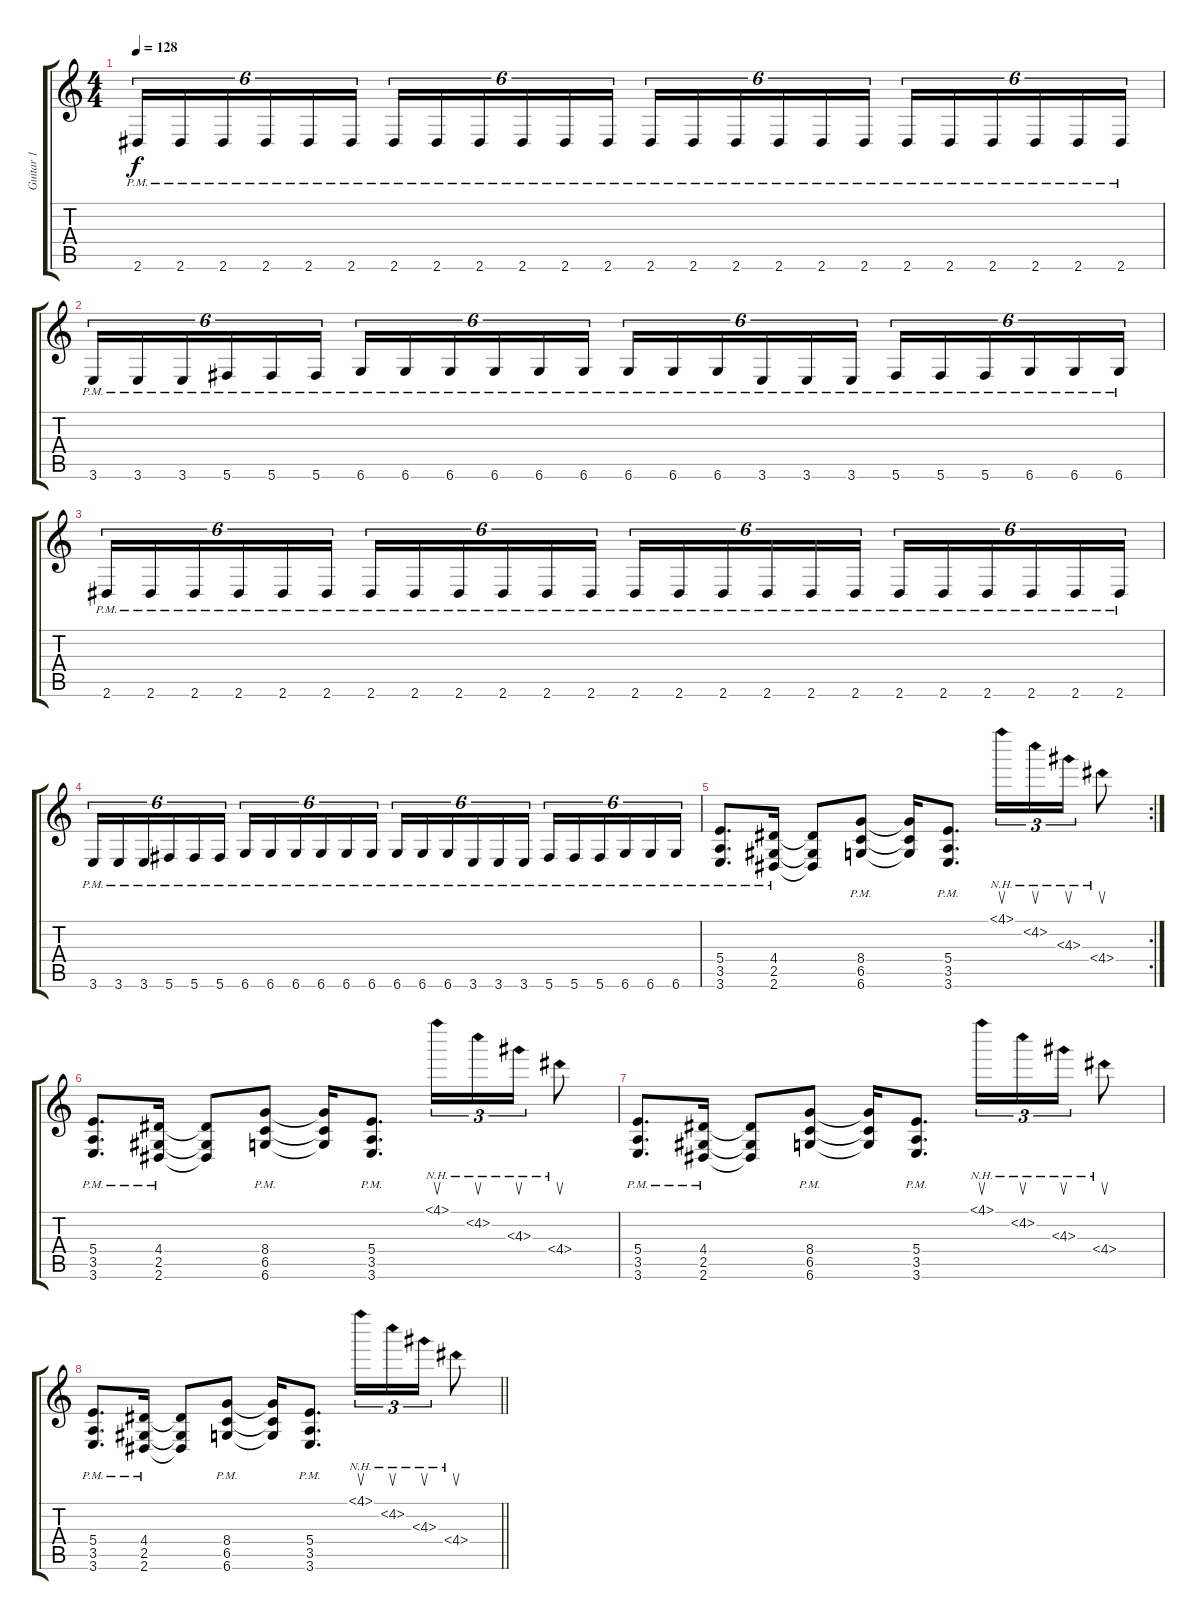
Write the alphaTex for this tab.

\track ("Guitar 1" "Guitar 1") {instrument distortionguitar}
\staff {score tabs}
\tuning (Db4 Ab3 E3 B2 Gb2 Db2) {hide}
\ts (4 4)
\tempo 128
\clef g2
\ks c
2.6{pm}.16{tu (6 4) dy f} 2.6{pm}.16{tu (6 4)} 2.6{pm}.16{tu (6 4)} 2.6{pm}.16{tu (6 4)} 2.6{pm}.16{tu (6 4)} 2.6{pm}.16{tu (6 4)} 2.6{pm}.16{tu (6 4)} 2.6{pm}.16{tu (6 4)} 2.6{pm}.16{tu (6 4)} 2.6{pm}.16{tu (6 4)} 2.6{pm}.16{tu (6 4)} 2.6{pm}.16{tu (6 4)} 2.6{pm}.16{tu (6 4)} 2.6{pm}.16{tu (6 4)} 2.6{pm}.16{tu (6 4)} 2.6{pm}.16{tu (6 4)} 2.6{pm}.16{tu (6 4)} 2.6{pm}.16{tu (6 4)} 2.6{pm}.16{tu (6 4)} 2.6{pm}.16{tu (6 4)} 2.6{pm}.16{tu (6 4)} 2.6{pm}.16{tu (6 4)} 2.6{pm}.16{tu (6 4)} 2.6{pm}.16{tu (6 4)} |
3.6{pm}.16{tu (6 4)} 3.6{pm}.16{tu (6 4)} 3.6{pm}.16{tu (6 4)} 5.6{pm}.16{tu (6 4)} 5.6{pm}.16{tu (6 4)} 5.6{pm}.16{tu (6 4)} 6.6{pm}.16{tu (6 4)} 6.6{pm}.16{tu (6 4)} 6.6{pm}.16{tu (6 4)} 6.6{pm}.16{tu (6 4)} 6.6{pm}.16{tu (6 4)} 6.6{pm}.16{tu (6 4)} 6.6{pm}.16{tu (6 4)} 6.6{pm}.16{tu (6 4)} 6.6{pm}.16{tu (6 4)} 3.6{pm}.16{tu (6 4)} 3.6{pm}.16{tu (6 4)} 3.6{pm}.16{tu (6 4)} 5.6{pm}.16{tu (6 4)} 5.6{pm}.16{tu (6 4)} 5.6{pm}.16{tu (6 4)} 6.6{pm}.16{tu (6 4)} 6.6{pm}.16{tu (6 4)} 6.6{pm}.16{tu (6 4)} |
2.6{pm}.16{tu (6 4)} 2.6{pm}.16{tu (6 4)} 2.6{pm}.16{tu (6 4)} 2.6{pm}.16{tu (6 4)} 2.6{pm}.16{tu (6 4)} 2.6{pm}.16{tu (6 4)} 2.6{pm}.16{tu (6 4)} 2.6{pm}.16{tu (6 4)} 2.6{pm}.16{tu (6 4)} 2.6{pm}.16{tu (6 4)} 2.6{pm}.16{tu (6 4)} 2.6{pm}.16{tu (6 4)} 2.6{pm}.16{tu (6 4)} 2.6{pm}.16{tu (6 4)} 2.6{pm}.16{tu (6 4)} 2.6{pm}.16{tu (6 4)} 2.6{pm}.16{tu (6 4)} 2.6{pm}.16{tu (6 4)} 2.6{pm}.16{tu (6 4)} 2.6{pm}.16{tu (6 4)} 2.6{pm}.16{tu (6 4)} 2.6{pm}.16{tu (6 4)} 2.6{pm}.16{tu (6 4)} 2.6{pm}.16{tu (6 4)} |
3.6{pm}.16{tu (6 4)} 3.6{pm}.16{tu (6 4)} 3.6{pm}.16{tu (6 4)} 5.6{pm}.16{tu (6 4)} 5.6{pm}.16{tu (6 4)} 5.6{pm}.16{tu (6 4)} 6.6{pm}.16{tu (6 4)} 6.6{pm}.16{tu (6 4)} 6.6{pm}.16{tu (6 4)} 6.6{pm}.16{tu (6 4)} 6.6{pm}.16{tu (6 4)} 6.6{pm}.16{tu (6 4)} 6.6{pm}.16{tu (6 4)} 6.6{pm}.16{tu (6 4)} 6.6{pm}.16{tu (6 4)} 3.6{pm}.16{tu (6 4)} 3.6{pm}.16{tu (6 4)} 3.6{pm}.16{tu (6 4)} 5.6{pm}.16{tu (6 4)} 5.6{pm}.16{tu (6 4)} 5.6{pm}.16{tu (6 4)} 6.6{pm}.16{tu (6 4)} 6.6{pm}.16{tu (6 4)} 6.6{pm}.16{tu (6 4)} |
\rc 2
(5.4{pm} 3.5{pm} 3.6{pm}).8{d} (4.4{pm} 2.5{pm} 2.6{pm}).16 (4.4{t} 2.5{t} 2.6{t}).8 (8.4{pm} 6.5{pm} 6.6{pm}).8 (8.4{t} 6.5{t} 6.6{t}).16 (5.4{pm} 3.5{pm} 3.6{pm}).8{d} 4.1{nh}.16{su tu (3 2)} 4.2{nh}.16{su tu (3 2)} 4.3{nh}.16{su tu (3 2)} 4.4{nh}.8{su} |
(5.4{pm} 3.5{pm} 3.6{pm}).8{d} (4.4{pm} 2.5{pm} 2.6{pm}).16 (4.4{t} 2.5{t} 2.6{t}).8 (8.4{pm} 6.5{pm} 6.6{pm}).8 (8.4{t} 6.5{t} 6.6{t}).16 (5.4{pm} 3.5{pm} 3.6{pm}).8{d} 4.1{nh}.16{su tu (3 2)} 4.2{nh}.16{su tu (3 2)} 4.3{nh}.16{su tu (3 2)} 4.4{nh}.8{su} |
(5.4{pm} 3.5{pm} 3.6{pm}).8{d} (4.4{pm} 2.5{pm} 2.6{pm}).16 (4.4{t} 2.5{t} 2.6{t}).8 (8.4{pm} 6.5{pm} 6.6{pm}).8 (8.4{t} 6.5{t} 6.6{t}).16 (5.4{pm} 3.5{pm} 3.6{pm}).8{d} 4.1{nh}.16{su tu (3 2)} 4.2{nh}.16{su tu (3 2)} 4.3{nh}.16{su tu (3 2)} 4.4{nh}.8{su} |
\barLineRight lightlight
(5.4{pm} 3.5{pm} 3.6{pm}).8{d} (4.4{pm} 2.5{pm} 2.6{pm}).16 (4.4{t} 2.5{t} 2.6{t}).8 (8.4{pm} 6.5{pm} 6.6{pm}).8 (8.4{t} 6.5{t} 6.6{t}).16 (5.4{pm} 3.5{pm} 3.6{pm}).8{d} 4.1{nh}.16{su tu (3 2)} 4.2{nh}.16{su tu (3 2)} 4.3{nh}.16{su tu (3 2)} 4.4{nh}.8{su}
